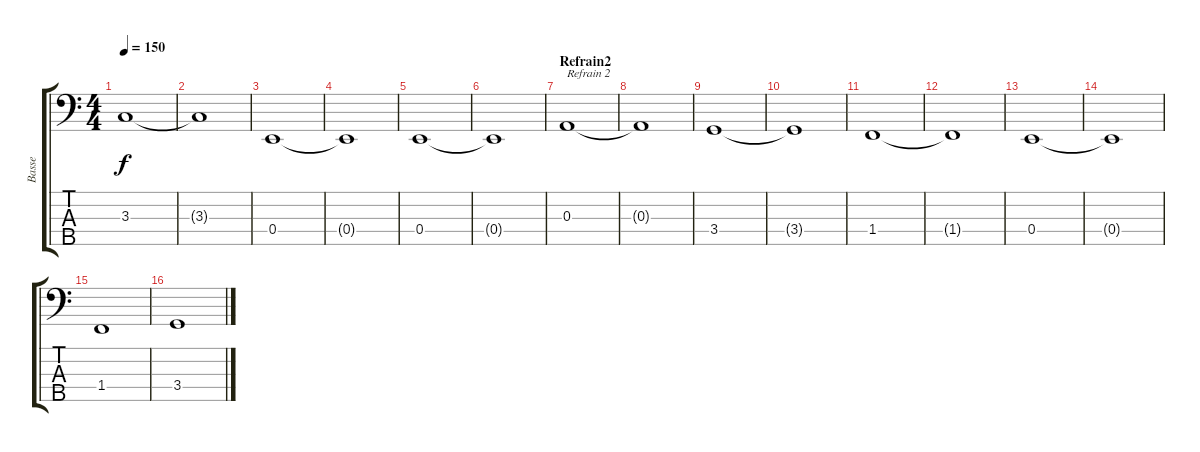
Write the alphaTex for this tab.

\track ("Basse" "Basse") {instrument electricbassfinger}
\staff {score tabs}
\tuning (G2 D2 A1 E1 B0) {hide}
\ts (4 4)
\tempo 150
\clef f4
\ks c
3.3.1{dy f} |
3.3{t}.1 |
0.4.1 |
0.4{t}.1 |
0.4.1 |
0.4{t}.1 |
\section ("" "Refrain2")
0.3.1{txt "Refrain 2"} |
0.3{t}.1 |
3.4.1 |
3.4{t}.1 |
1.4.1 |
1.4{t}.1 |
0.4.1 |
0.4{t}.1 |
1.4.1 |
3.4.1
